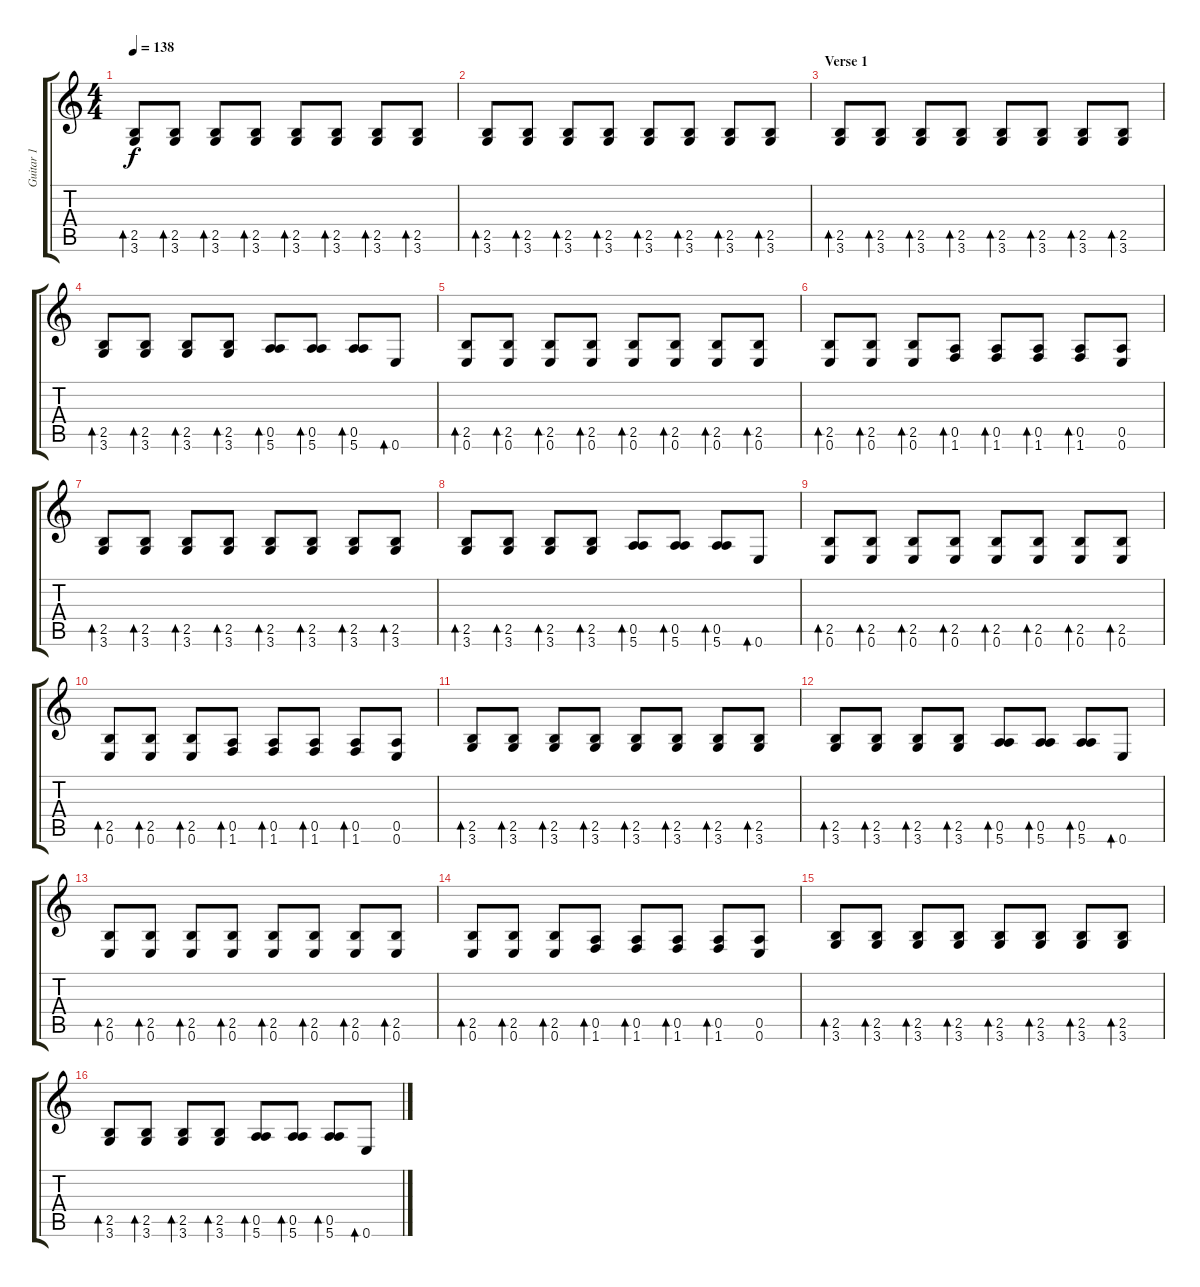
\track ("Guitar 1" "Guitar 1") {instrument electricguitarjazz}
\staff {score tabs}
\tuning (E4 B3 G3 D3 A2 E2) {hide}
\ts (4 4)
\tempo 138
\clef g2
\ks c
(2.5 3.6).8{bd 60 dy f instrument electricguitarjazz} (2.5 3.6).8{bd 60} (2.5 3.6).8{bd 60} (2.5 3.6).8{bd 60} (2.5 3.6).8{bd 60} (2.5 3.6).8{bd 60} (2.5 3.6).8{bd 60} (2.5 3.6).8{bd 60} |
(2.5 3.6).8{bd 60} (2.5 3.6).8{bd 60} (2.5 3.6).8{bd 60} (2.5 3.6).8{bd 60} (2.5 3.6).8{bd 60} (2.5 3.6).8{bd 60} (2.5 3.6).8{bd 60} (2.5 3.6).8{bd 60} |
\section ("" "Verse 1")
(2.5 3.6).8{bd 60} (2.5 3.6).8{bd 60} (2.5 3.6).8{bd 60} (2.5 3.6).8{bd 60} (2.5 3.6).8{bd 60} (2.5 3.6).8{bd 60} (2.5 3.6).8{bd 60} (2.5 3.6).8{bd 60} |
(2.5 3.6).8{bd 60} (2.5 3.6).8{bd 60} (2.5 3.6).8{bd 60} (2.5 3.6).8{bd 60} (0.5 5.6).8{bd 60} (0.5 5.6).8{bd 60} (0.5 5.6).8{bd 60} 0.6.8{bd 60} |
(2.5 0.6).8{bd 60} (2.5 0.6).8{bd 60} (2.5 0.6).8{bd 60} (2.5 0.6).8{bd 60} (2.5 0.6).8{bd 60} (2.5 0.6).8{bd 60} (2.5 0.6).8{bd 60} (2.5 0.6).8{bd 60} |
(2.5 0.6).8{bd 60} (2.5 0.6).8{bd 60} (2.5 0.6).8{bd 60} (0.5 1.6).8{bd 60} (0.5 1.6).8{bd 60} (0.5 1.6).8{bd 60} (0.5 1.6).8{bd 60} (0.5 0.6).8 |
(2.5 3.6).8{bd 60} (2.5 3.6).8{bd 60} (2.5 3.6).8{bd 60} (2.5 3.6).8{bd 60} (2.5 3.6).8{bd 60} (2.5 3.6).8{bd 60} (2.5 3.6).8{bd 60} (2.5 3.6).8{bd 60} |
(2.5 3.6).8{bd 60} (2.5 3.6).8{bd 60} (2.5 3.6).8{bd 60} (2.5 3.6).8{bd 60} (0.5 5.6).8{bd 60} (0.5 5.6).8{bd 60} (0.5 5.6).8{bd 60} 0.6.8{bd 60} |
(2.5 0.6).8{bd 60} (2.5 0.6).8{bd 60} (2.5 0.6).8{bd 60} (2.5 0.6).8{bd 60} (2.5 0.6).8{bd 60} (2.5 0.6).8{bd 60} (2.5 0.6).8{bd 60} (2.5 0.6).8{bd 60} |
(2.5 0.6).8{bd 60} (2.5 0.6).8{bd 60} (2.5 0.6).8{bd 60} (0.5 1.6).8{bd 60} (0.5 1.6).8{bd 60} (0.5 1.6).8{bd 60} (0.5 1.6).8{bd 60} (0.5 0.6).8 |
(2.5 3.6).8{bd 60} (2.5 3.6).8{bd 60} (2.5 3.6).8{bd 60} (2.5 3.6).8{bd 60} (2.5 3.6).8{bd 60} (2.5 3.6).8{bd 60} (2.5 3.6).8{bd 60} (2.5 3.6).8{bd 60} |
(2.5 3.6).8{bd 60} (2.5 3.6).8{bd 60} (2.5 3.6).8{bd 60} (2.5 3.6).8{bd 60} (0.5 5.6).8{bd 60} (0.5 5.6).8{bd 60} (0.5 5.6).8{bd 60} 0.6.8{bd 60} |
(2.5 0.6).8{bd 60} (2.5 0.6).8{bd 60} (2.5 0.6).8{bd 60} (2.5 0.6).8{bd 60} (2.5 0.6).8{bd 60} (2.5 0.6).8{bd 60} (2.5 0.6).8{bd 60} (2.5 0.6).8{bd 60} |
(2.5 0.6).8{bd 60} (2.5 0.6).8{bd 60} (2.5 0.6).8{bd 60} (0.5 1.6).8{bd 60} (0.5 1.6).8{bd 60} (0.5 1.6).8{bd 60} (0.5 1.6).8{bd 60} (0.5 0.6).8 |
(2.5 3.6).8{bd 60} (2.5 3.6).8{bd 60} (2.5 3.6).8{bd 60} (2.5 3.6).8{bd 60} (2.5 3.6).8{bd 60} (2.5 3.6).8{bd 60} (2.5 3.6).8{bd 60} (2.5 3.6).8{bd 60} |
(2.5 3.6).8{bd 60} (2.5 3.6).8{bd 60} (2.5 3.6).8{bd 60} (2.5 3.6).8{bd 60} (0.5 5.6).8{bd 60} (0.5 5.6).8{bd 60} (0.5 5.6).8{bd 60} 0.6.8{bd 60}
